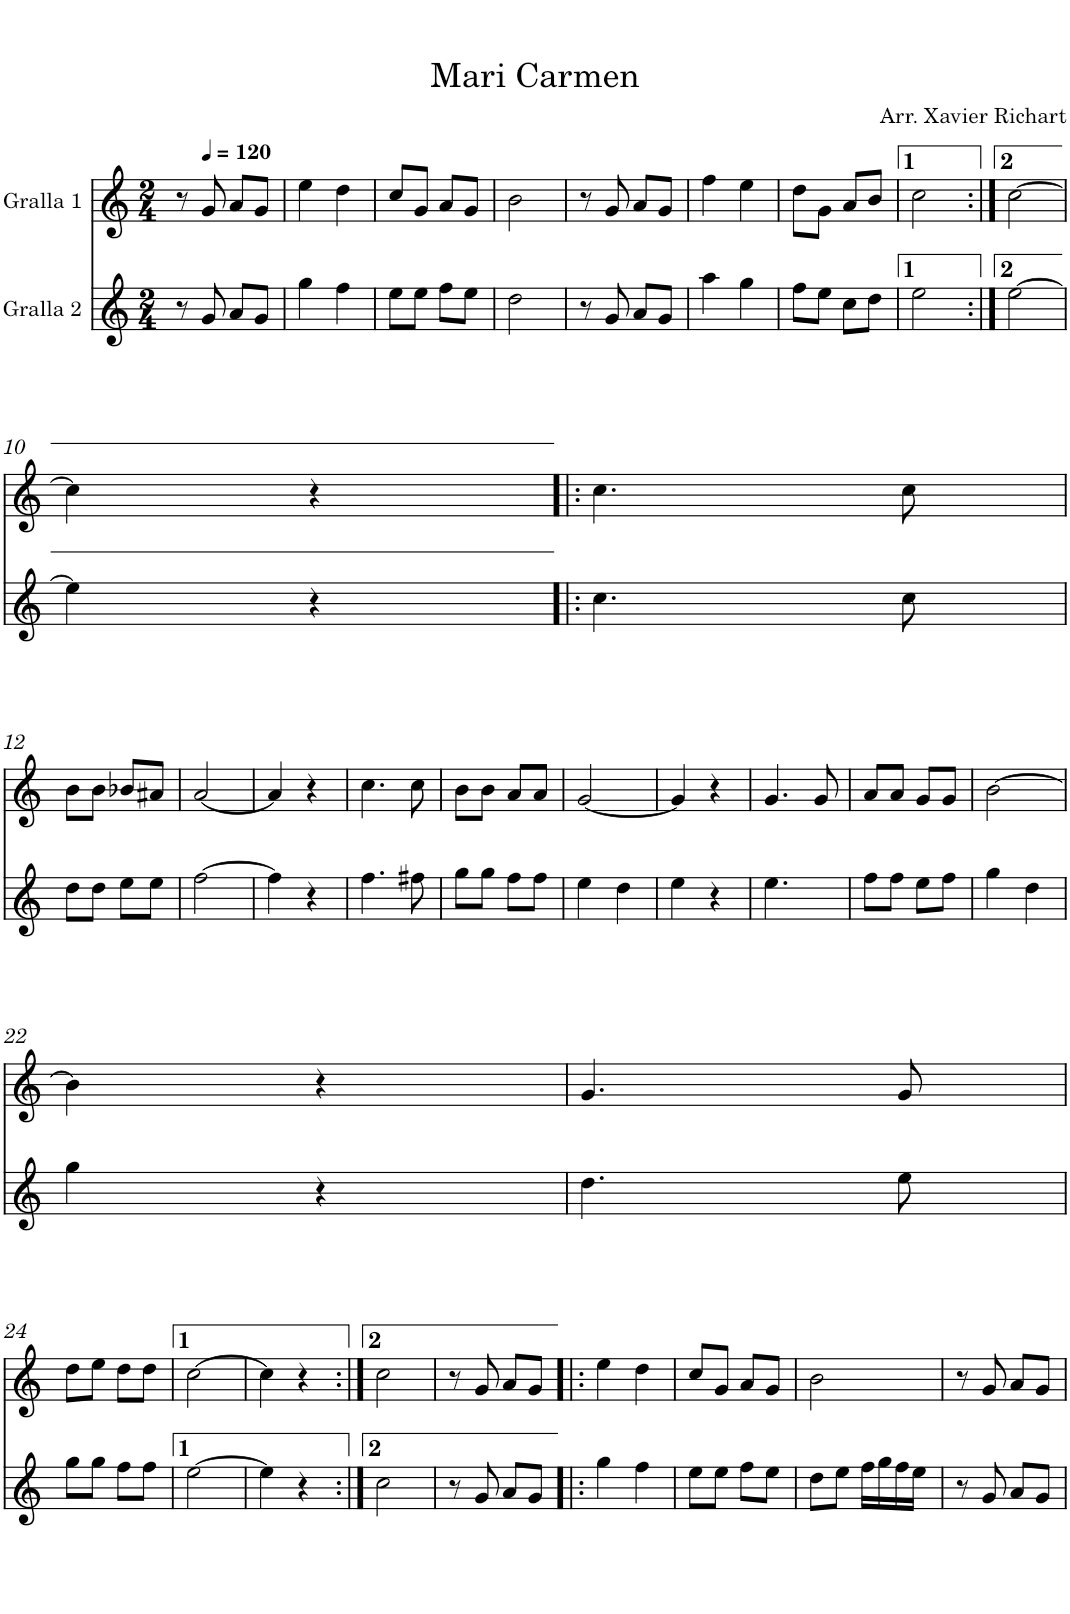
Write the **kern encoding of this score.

**kern	**kern
*part2	*part1
*staff2	*staff1
*I"Gralla 2	*I"Gralla 1
*clefG2	*clefG2
*k[]	*k[]
*M2/4	*M2/4
=1	=1
8r	8r
*	*MM120
8g/	8g/
8a/L	8a/L
8g/J	8g/J
=2	=2
4gg\	4ee\
4ff\	4dd\
=3	=3
8ee\L	8cc/L
8ee\J	8g/J
8ff\L	8a/L
8ee\J	8g/J
=4	=4
2dd\	2b\
=5	=5
8r	8r
8g/	8g/
8a/L	8a/L
8g/J	8g/J
=6	=6
4aa\	4ff\
4gg\	4ee\
=7	=7
8ff\L	8dd\L
8ee\J	8g\J
8cc\L	8a/L
8dd\J	8b/J
=8	=8
2ee\	2cc\
=9:|!	=9:|!
[2ee\	[2cc\
!!LO:LB:g=z
=10	=10
4ee\]	4cc\]
4r	4r
=11!|:	=11!|:
4.cc\	4.cc\
8cc\	8cc\
!!LO:LB:g=z
=12	=12
8dd\L	8b\L
8dd\J	8b\J
8ee\L	8b-X/L
8ee\J	8a#X/J
=13	=13
[2ff\	[2a/
=14	=14
4ff\]	4a/]
4r	4r
=15	=15
4.ff\	4.cc\
8ff#X\	8cc\
=16	=16
8gg\L	8b\L
8gg\J	8b\J
8ff\L	8a/L
8ff\J	8a/J
=17	=17
4ee\	[2g/
4dd\	.
=18	=18
4ee\	4g/]
4r	4r
=19	=19
4.ee\	4.g/
8ryy	8g/
=20	=20
8ff\L	8a/L
8ff\J	8a/J
8ee\L	8g/L
8ff\J	8g/J
=21	=21
4gg\	[2b\
4dd\	.
!!LO:LB:g=z
=22	=22
4gg\	4b\]
4r	4r
=23	=23
4.dd\	4.g/
8ee\	8g/
!!LO:LB:g=z
=24	=24
8gg\L	8dd\L
8gg\J	8ee\J
8ff\L	8dd\L
8ff\J	8dd\J
=25	=25
[2ee\	[2cc\
=26	=26
4ee\]	4cc\]
4r	4r
=27:|!	=27:|!
2cc\	2cc\
=28	=28
8r	8r
8g/	8g/
8a/L	8a/L
8g/J	8g/J
=29!|:	=29!|:
4gg\	4ee\
4ff\	4dd\
=30	=30
8ee\L	8cc/L
8ee\J	8g/J
8ff\L	8a/L
8ee\J	8g/J
=31	=31
8dd\L	2b\
8ee\J	.
16ff\LL	.
16gg\	.
16ff\	.
16ee\JJ	.
=32	=32
8r	8r
8g/	8g/
8a/L	8a/L
8g/J	8g/J
=	=
*-	*-
